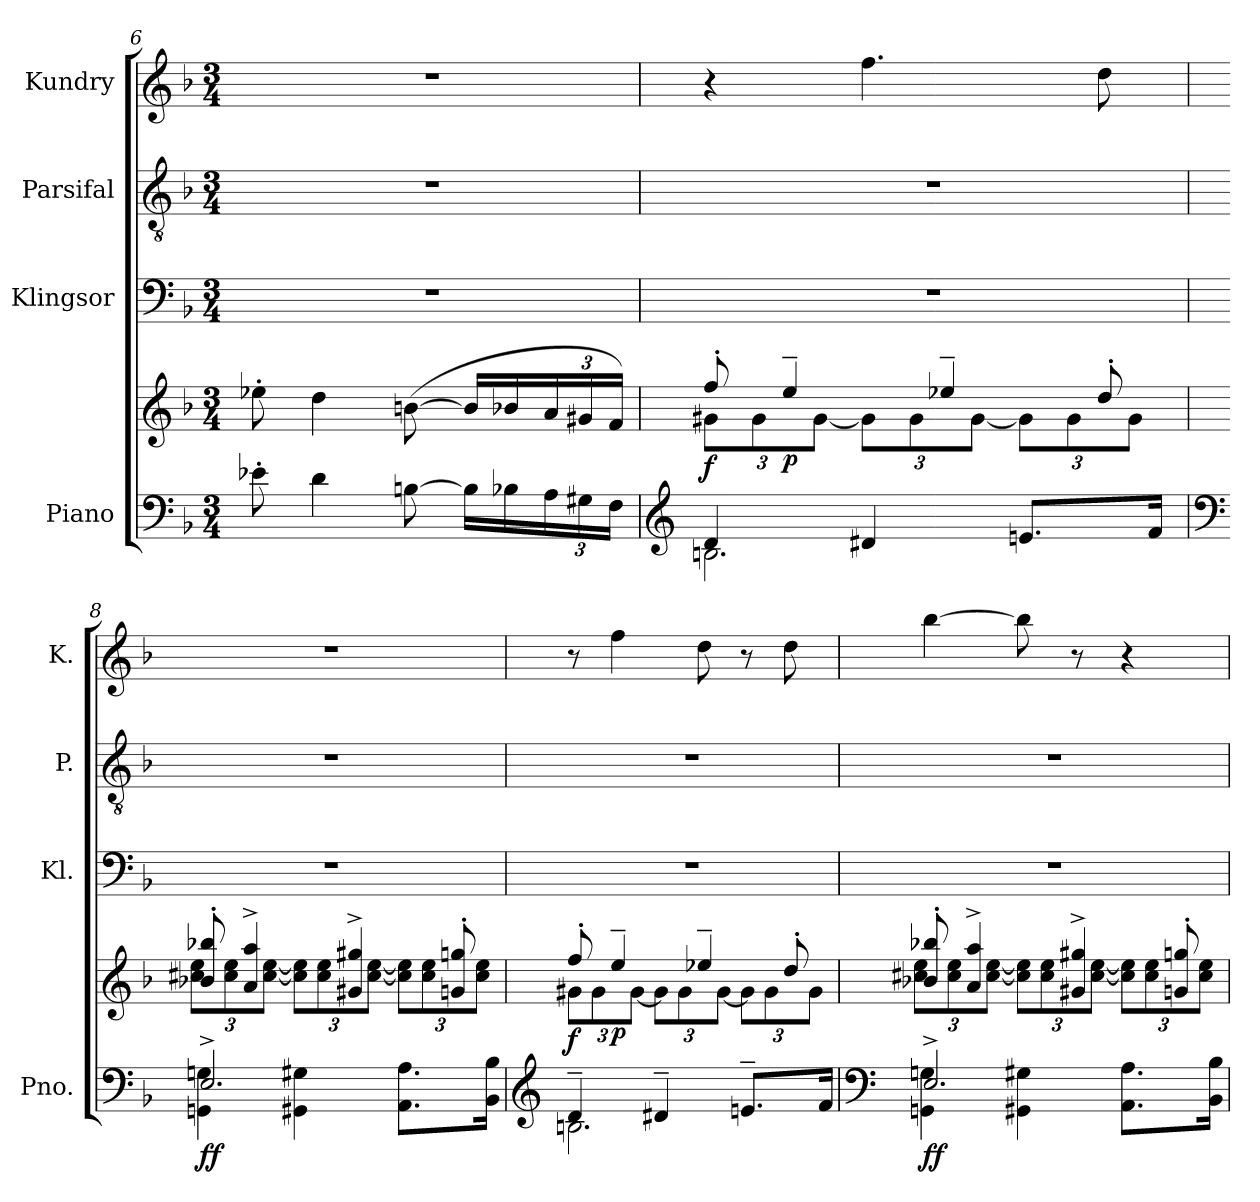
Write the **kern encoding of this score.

**kern	**kern	**dynam	**kern	**kern	**kern
*part4	*part4	*part4	*part3	*part2	*part1
*staff5	*staff4	*staff4/5	*staff3	*staff2	*staff1
*I"Piano	*	*	*I"Klingsor	*I"Parsifal	*I"Kundry
*I'Pno.	*	*	*I'Kl.	*I'P.	*I'K.
*clefF4	*clefG2	*	*clefF4	*clefGv2	*clefG2
*k[b-]	*k[b-]	*	*k[b-]	*k[b-]	*k[b-]
*M3/4	*M3/4	*	*M3/4	*M3/4	*M3/4
=6	=6	=6	=6	=6	=6
8e-X'\	8ee-X'\	.	2.r	2.r	2.r
4d\	4dd\	.	.	.	.
[8Bn\	(>[8bn\	.	.	.	.
16B\LL]	16b/LL]	.	.	.	.
16B-X\	16b-X/	.	.	.	.
*Xbrackettup	*Xbrackettup	*	*	*	*
24A\	24a/	.	.	.	.
24G#X\	24g#X/	.	.	.	.
24F\JJ	24f/JJ)	.	.	.	.
!!LO:PB:g=z
=7	=7	=7	=7	=7	=7
*clefG2	*	*	*	*	*
*^	*^	*	*	*	*
!	!	!	!	!LO:DY:b	!	!	!
4d/	2.Bn\	8ff'/	12g#X\L	f	2.r	2.r	4r
.	.	.	12g#\	.	.	.	.
!	!	!	!	!LO:DY:b	!	!	!
.	.	4ee~/	.	p	.	.	.
.	.	.	[12g#\J	.	.	.	.
4d#X/	.	.	12g#\L]	.	.	.	4.ff\
.	.	.	12g#\	.	.	.	.
.	.	4ee-X~/	.	.	.	.	.
.	.	.	[12g#\J	.	.	.	.
8.en/L	.	.	12g#\L]	.	.	.	.
.	.	.	12g#\	.	.	.	.
.	.	8dd'/	.	.	.	.	8dd\
.	.	.	12g#\J	.	.	.	.
16f/Jk	.	.	.	.	.	.	.
=8	=8	=8	=8	=8	=8	=8	=8
*clefF4	*	*	*	*	*	*	*
!	!	!	!	!LO:DY:b=2	!	!	!
!	!	!	!	!LO:DY:n=1:b	!	!	!
2.E^/	4GGn\ 4Gn\	8b-X/' 8bb-X/'	12cc#X\ 12ee\L	f f	2.r	2.r	2.r
.	.	.	12cc#\ 12ee\	.	.	.	.
.	.	4a/^ 4aa/^	.	.	.	.	.
.	.	.	[12cc#\ [12ee\J	.	.	.	.
.	4GG#X\ 4G#X\	.	12cc#\] 12ee\]L	.	.	.	.
.	.	.	12cc#\ 12ee\	.	.	.	.
.	.	4g#X/^ 4gg#X/^	.	.	.	.	.
.	.	.	[12cc#\ [12ee\J	.	.	.	.
.	8.AA\ 8.A\L	.	12cc#\] 12ee\]L	.	.	.	.
.	.	.	12cc#\ 12ee\	.	.	.	.
.	.	8gn/' 8ggn/'	.	.	.	.	.
.	.	.	12cc#\ 12ee\J	.	.	.	.
.	16BB-\ 16B-\Jk	.	.	.	.	.	.
!!LO:LB:g=z
=9	=9	=9	=9	=9	=9	=9	=9
*clefG2	*	*	*	*	*	*	*
!	!	!	!	!LO:DY:b	!	!	!
4d~/	2.Bn\	8ff'/	12g#X\L	f	2.r	2.r	8r
.	.	.	12g#\	.	.	.	.
!	!	!	!	!LO:DY:b	!	!	!
.	.	4ee~/	.	p	.	.	4ff\
.	.	.	[12g#\J	.	.	.	.
4d#X~/	.	.	12g#\L]	.	.	.	.
.	.	.	12g#\	.	.	.	.
.	.	4ee-X~/	.	.	.	.	8dd\
.	.	.	[12g#\J	.	.	.	.
8.en~/L	.	.	12g#\L]	.	.	.	8r
.	.	.	12g#\	.	.	.	.
.	.	8dd'/	.	.	.	.	8dd\
.	.	.	12g#\J	.	.	.	.
16f/Jk	.	.	.	.	.	.	.
=10	=10	=10	=10	=10	=10	=10	=10
*clefF4	*	*	*	*	*	*	*
!	!	!	!	!LO:DY:b=2	!	!	!
!	!	!	!	!LO:DY:n=1:b	!	!	!
2.E^/	4GGn\ 4Gn\	8b-X/' 8bb-X/'	12cc#X\ 12ee\L	f f	2.r	2.r	[4bb-\
.	.	.	12cc#\ 12ee\	.	.	.	.
.	.	4a/^ 4aa/^	.	.	.	.	.
.	.	.	[12cc#\ [12ee\J	.	.	.	.
.	4GG#X\ 4G#X\	.	12cc#\] 12ee\]L	.	.	.	8bb-\]
.	.	.	12cc#\ 12ee\	.	.	.	.
.	.	4g#X/^ 4gg#X/^	.	.	.	.	8r
.	.	.	[12cc#\ [12ee\J	.	.	.	.
.	8.AA\ 8.A\L	.	12cc#\] 12ee\]L	.	.	.	4r
.	.	.	12cc#\ 12ee\	.	.	.	.
.	.	8gn/' 8ggn/'	.	.	.	.	.
.	.	.	12cc#\ 12ee\J	.	.	.	.
.	16BB-\ 16B-\Jk	.	.	.	.	.	.
*v	*v	*	*	*	*	*	*
*	*v	*v	*	*	*	*
=	=	=	=	=	=
*-	*-	*-	*-	*-	*-
